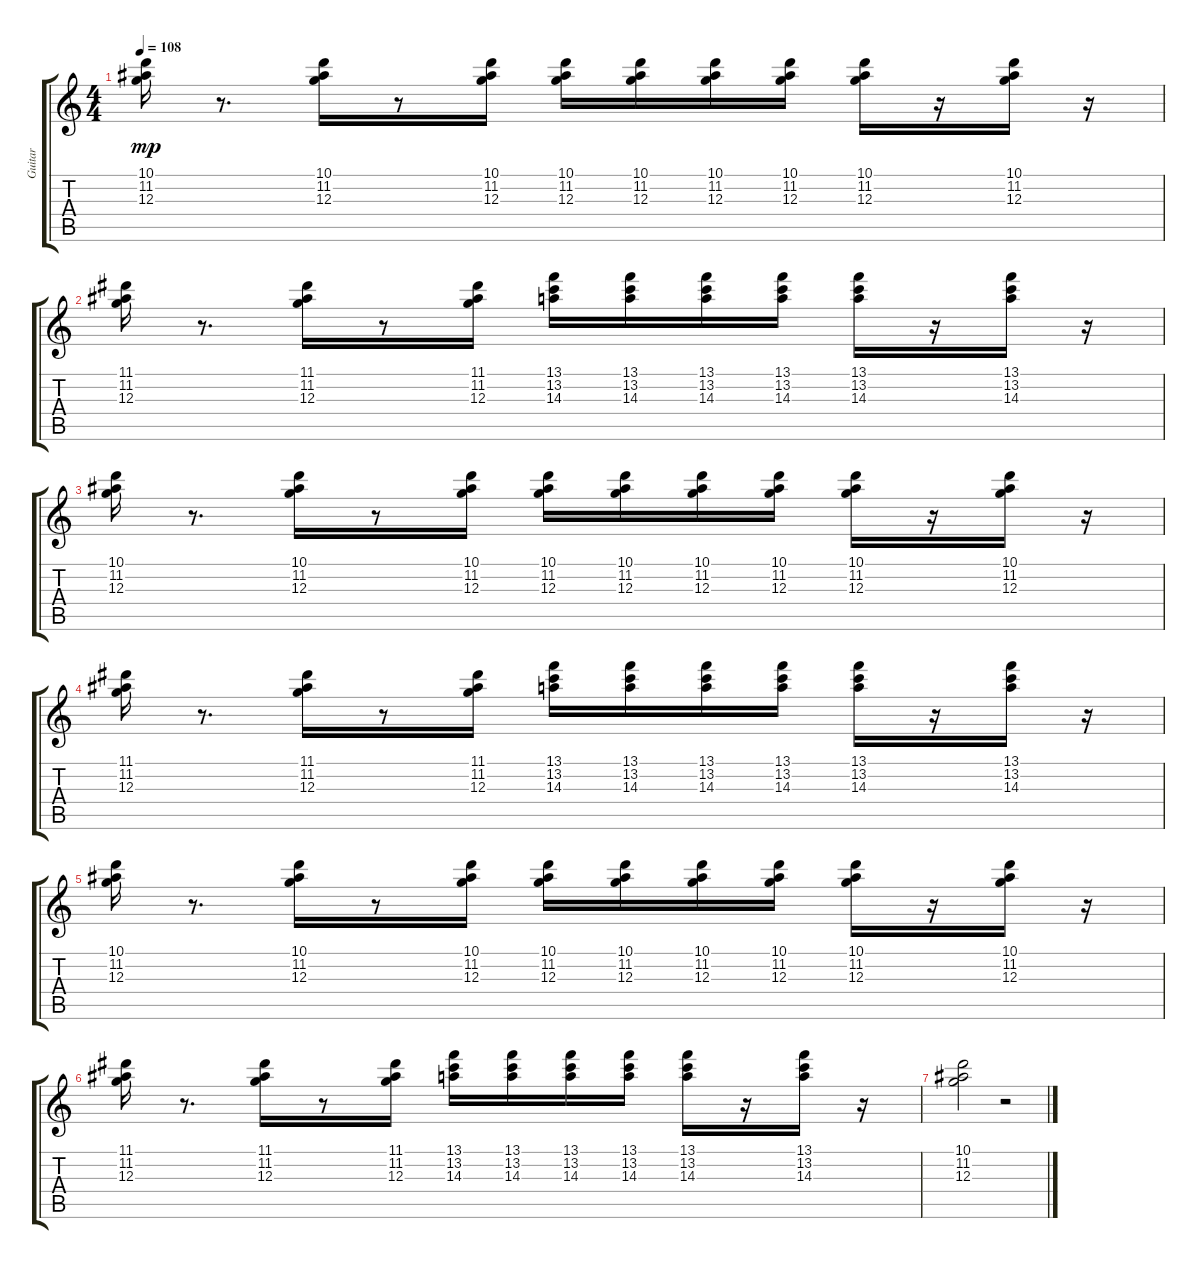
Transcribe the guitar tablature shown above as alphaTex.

\track ("Guitar" "Guitar") {instrument electricguitarmuted}
\staff {score tabs}
\tuning (E4 B3 G3 D3 A2 E2) {hide}
\ts (4 4)
\tempo 108
\clef g2
\ks c
(10.1 11.2 12.3).16{dy mp balance 5} r.8{d} (10.1 11.2 12.3).16 r.8 (10.1 11.2 12.3).16 (10.1 11.2 12.3).16{balance 11} (10.1 11.2 12.3).16 (10.1 11.2 12.3).16 (10.1 11.2 12.3).16{balance 4} (10.1 11.2 12.3).16 r.16 (10.1 11.2 12.3).16{balance 8} r.16 |
(11.1 11.2 12.3).16{balance 5} r.8{d} (11.1 11.2 12.3).16 r.8 (11.1 11.2 12.3).16 (13.1 13.2 14.3).16{balance 11} (13.1 13.2 14.3).16 (13.1 13.2 14.3).16 (13.1 13.2 14.3).16{balance 4} (13.1 13.2 14.3).16 r.16 (13.1 13.2 14.3).16{balance 8} r.16 |
(10.1 11.2 12.3).16{balance 5} r.8{d} (10.1 11.2 12.3).16 r.8 (10.1 11.2 12.3).16 (10.1 11.2 12.3).16{balance 11} (10.1 11.2 12.3).16 (10.1 11.2 12.3).16 (10.1 11.2 12.3).16{balance 4} (10.1 11.2 12.3).16 r.16 (10.1 11.2 12.3).16{balance 8} r.16 |
(11.1 11.2 12.3).16{balance 5} r.8{d} (11.1 11.2 12.3).16 r.8 (11.1 11.2 12.3).16 (13.1 13.2 14.3).16{balance 11} (13.1 13.2 14.3).16 (13.1 13.2 14.3).16 (13.1 13.2 14.3).16{balance 4} (13.1 13.2 14.3).16 r.16 (13.1 13.2 14.3).16{balance 8} r.16 |
(10.1 11.2 12.3).16{balance 5} r.8{d} (10.1 11.2 12.3).16 r.8 (10.1 11.2 12.3).16 (10.1 11.2 12.3).16{balance 11} (10.1 11.2 12.3).16 (10.1 11.2 12.3).16 (10.1 11.2 12.3).16{balance 4} (10.1 11.2 12.3).16 r.16 (10.1 11.2 12.3).16{balance 8} r.16 |
(11.1 11.2 12.3).16{balance 5} r.8{d} (11.1 11.2 12.3).16 r.8 (11.1 11.2 12.3).16 (13.1 13.2 14.3).16{balance 11} (13.1 13.2 14.3).16 (13.1 13.2 14.3).16 (13.1 13.2 14.3).16{balance 4} (13.1 13.2 14.3).16 r.16 (13.1 13.2 14.3).16{balance 8} r.16 |
(10.1 11.2 12.3).2 r.2
